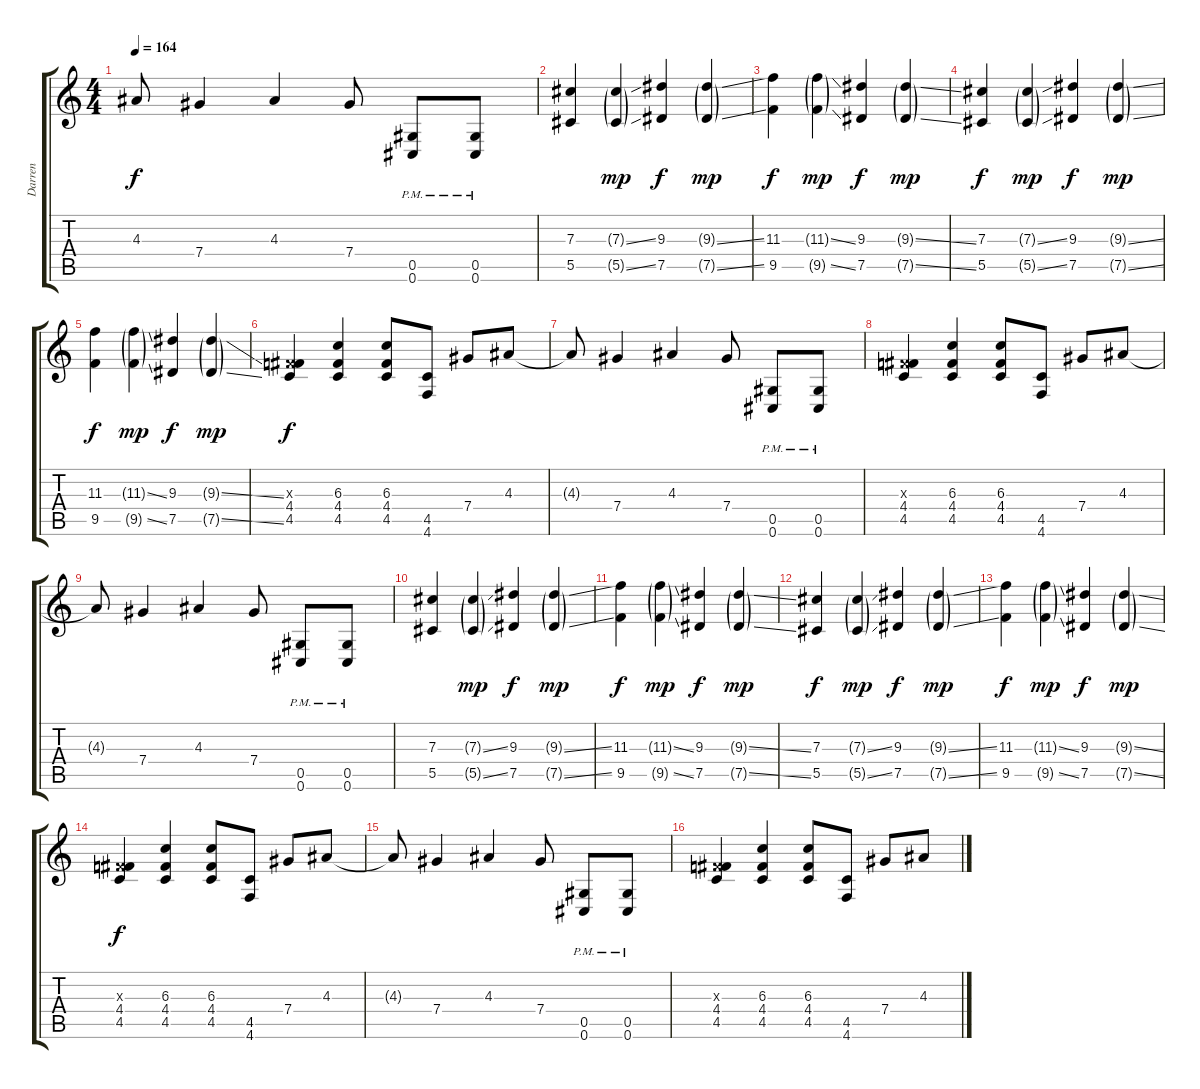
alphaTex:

\track ("Darren" "Darren") {instrument distortionguitar}
\staff {score tabs}
\tuning (Eb4 Bb3 Gb3 Db3 Ab2 Db2) {hide}
\ts (4 4)
\tempo 164
\clef g2
\ks c
4.3{t}.8{dy f} 7.4.4 4.3.4 7.4.8 (0.5{pm} 0.6{pm}).8 (0.5{pm} 0.6{pm}).8 |
(7.3 5.5).4{instrument distortionguitar} (7.3{ss g} 5.5{ss g}).4{dy mp} (9.3 7.5).4{dy f} (9.3{ss g} 7.5{ss g}).4{dy mp} |
(11.3 9.5).4{dy f instrument distortionguitar} (11.3{ss g} 9.5{ss g}).4{dy mp} (9.3 7.5).4{dy f} (9.3{ss g} 7.5{ss g}).4{dy mp} |
(7.3 5.5).4{dy f instrument distortionguitar} (7.3{ss g} 5.5{ss g}).4{dy mp} (9.3 7.5).4{dy f} (9.3{ss g} 7.5{ss g}).4{dy mp} |
(11.3 9.5).4{dy f instrument distortionguitar} (11.3{ss g} 9.5{ss g}).4{dy mp} (9.3 7.5).4{dy f} (9.3{ss g} 7.5{ss g}).4{dy mp} |
(0.3{x} 4.4 4.5).4{dy f} (6.3 4.4 4.5).4 (6.3 4.4 4.5).8 (4.5 4.6).8 7.4.8 4.3.8 |
4.3{t}.8 7.4.4 4.3.4 7.4.8 (0.5{pm} 0.6{pm}).8 (0.5{pm} 0.6{pm}).8 |
(0.3{x} 4.4 4.5).4 (6.3 4.4 4.5).4 (6.3 4.4 4.5).8 (4.5 4.6).8 7.4.8 4.3.8 |
4.3{t}.8 7.4.4 4.3.4 7.4.8 (0.5{pm} 0.6{pm}).8 (0.5{pm} 0.6{pm}).8 |
(7.3 5.5).4{instrument distortionguitar} (7.3{ss g} 5.5{ss g}).4{dy mp} (9.3 7.5).4{dy f} (9.3{ss g} 7.5{ss g}).4{dy mp} |
(11.3 9.5).4{dy f instrument distortionguitar} (11.3{ss g} 9.5{ss g}).4{dy mp} (9.3 7.5).4{dy f} (9.3{ss g} 7.5{ss g}).4{dy mp} |
(7.3 5.5).4{dy f instrument distortionguitar} (7.3{ss g} 5.5{ss g}).4{dy mp} (9.3 7.5).4{dy f} (9.3{ss g} 7.5{ss g}).4{dy mp} |
(11.3 9.5).4{dy f instrument distortionguitar} (11.3{ss g} 9.5{ss g}).4{dy mp} (9.3 7.5).4{dy f} (9.3{ss g} 7.5{ss g}).4{dy mp} |
(0.3{x} 4.4 4.5).4{dy f} (6.3 4.4 4.5).4 (6.3 4.4 4.5).8 (4.5 4.6).8 7.4.8 4.3.8 |
4.3{t}.8 7.4.4 4.3.4 7.4.8 (0.5{pm} 0.6{pm}).8 (0.5{pm} 0.6{pm}).8 |
(0.3{x} 4.4 4.5).4 (6.3 4.4 4.5).4 (6.3 4.4 4.5).8 (4.5 4.6).8 7.4.8 4.3.8
